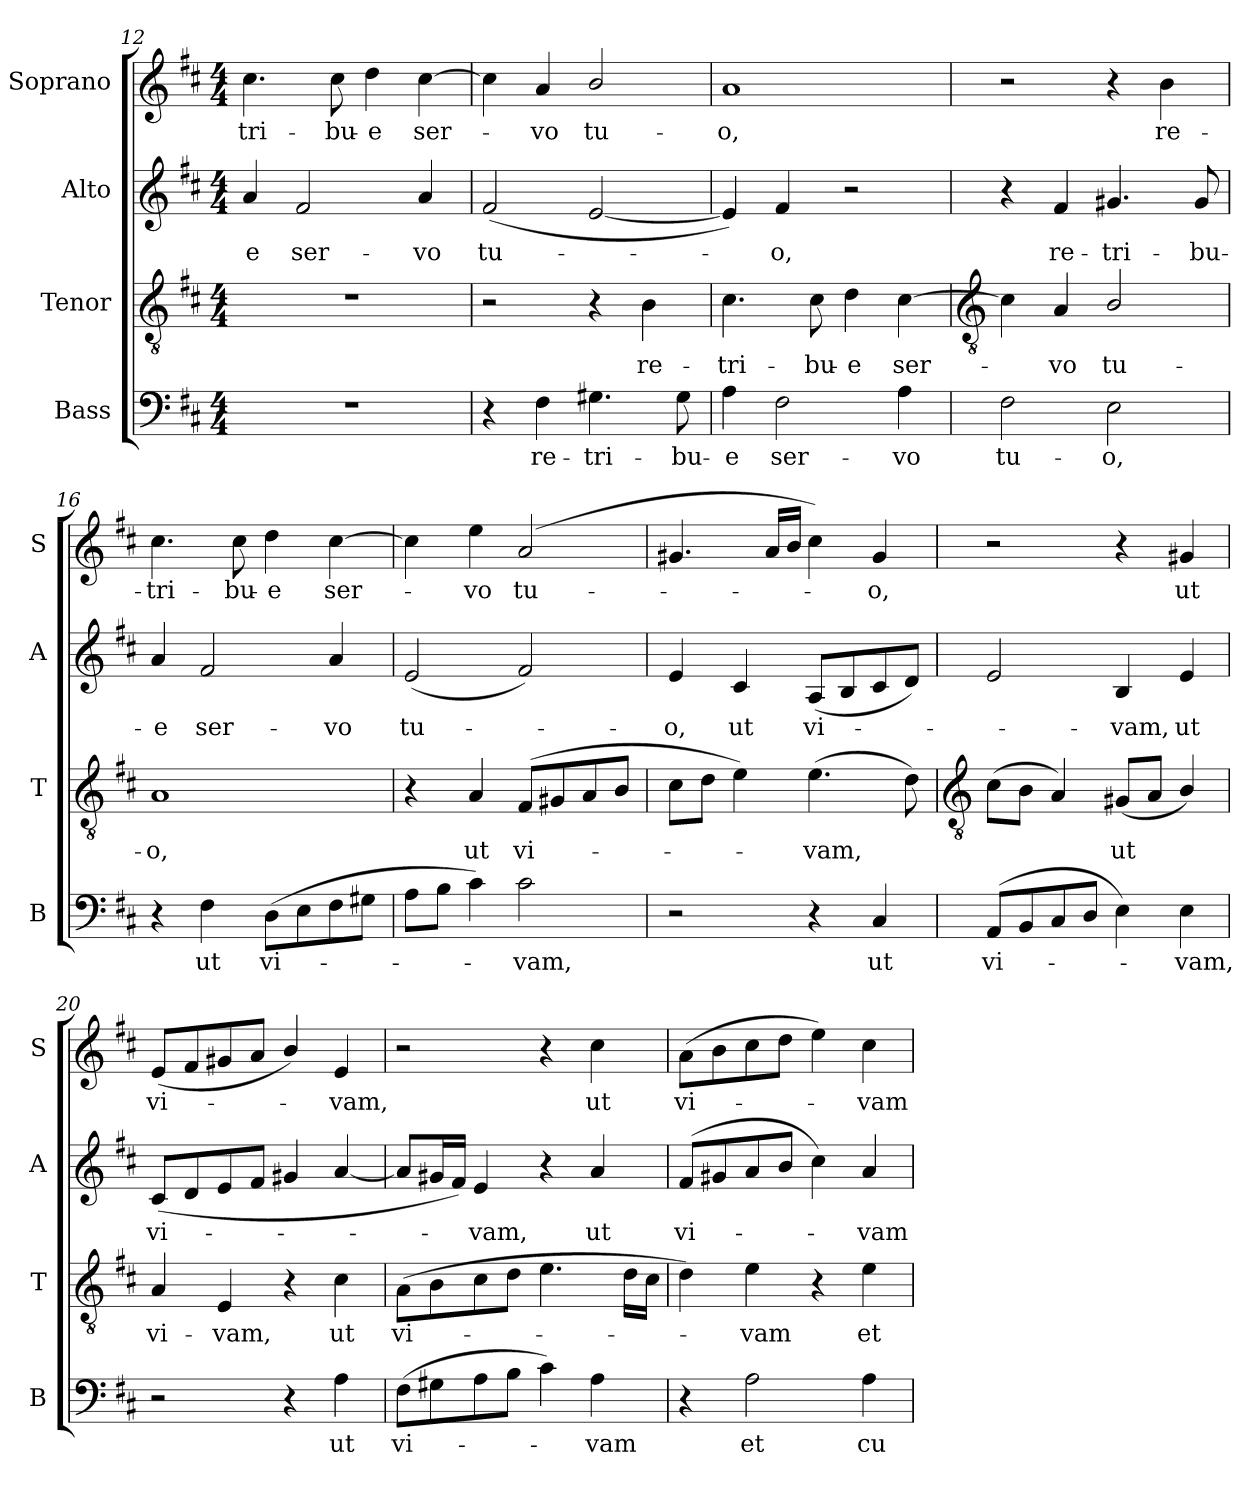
**kern	**text	**kern	**text	**kern	**text	**kern	**text
*part4	*part4	*part3	*part3	*part2	*part2	*part1	*part1
*staff4	*staff4	*staff3	*staff3	*staff2	*staff2	*staff1	*staff1
*I"Bass	*	*I"Tenor	*	*I"Alto	*	*I"Soprano	*
*I'B	*	*I'T	*	*I'A	*	*I'S	*
*clefF4	*	*clefGv2	*	*clefG2	*	*clefG2	*
*k[f#c#]	*	*k[f#c#]	*	*k[f#c#]	*	*k[f#c#]	*
*D:	*	*D:	*	*D:	*	*D:	*
*M4/4	*	*M4/4	*	*M4/4	*	*M4/4	*
=12	=12	=12	=12	=12	=12	=12	=12
!	!	!	!	!	!LO:LY:b	!	!LO:LY:b
1r	.	1r	.	4a	-e	4.cc#	-tri-
!	!	!	!	!	!LO:LY:b	!	!
.	.	.	.	2f#	ser-	.	.
!	!	!	!	!	!	!	!LO:LY:b
.	.	.	.	.	.	8cc#	-bu-
!	!	!	!	!	!	!	!LO:LY:b
.	.	.	.	.	.	4dd	-e
!	!	!	!	!	!LO:LY:b	!	!LO:LY:b
.	.	.	.	4a	-vo	[4cc#	ser-
=13	=13	=13	=13	=13	=13	=13	=13
!	!	!	!	!	!LO:LY:b	!	!
4r	.	2r	.	(<2f#	tu-	4cc#]	.
!	!LO:LY:b	!	!	!	!	!	!LO:LY:b
4F#	re-	.	.	.	.	4a	vo
!	!LO:LY:b	!	!	!	!	!	!LO:LY:b
4.G#X	-tri-	4r	.	[2e	.	2b/	tu-
!	!	!	!LO:LY:b	!	!	!	!
.	.	4B	re-	.	.	.	.
!	!LO:LY:b	!	!	!	!	!	!
8G#	-bu-	.	.	.	.	.	.
=14	=14	=14	=14	=14	=14	=14	=14
!	!LO:LY:b	!	!LO:LY:b	!	!	!	!LO:LY:b
4A	-e	4.c#	-tri-	4e])	.	1a	-o,
!	!LO:LY:b	!	!	!	!LO:LY:b	!	!
2F#	ser-	.	.	4f#	o,	.	.
!	!	!	!LO:LY:b	!	!	!	!
.	.	8c#	-bu-	.	.	.	.
!	!	!	!LO:LY:b	!	!	!	!
.	.	4d	-e	2r	.	.	.
!	!LO:LY:b	!	!LO:LY:b	!	!	!	!
4A	-vo	[4c#	ser-	.	.	.	.
!!LO:LB:g=z
=15	=15	=15	=15	=15	=15	=15	=15
*	*	*clefGv2	*	*	*	*	*
!	!LO:LY:b	!	!	!	!	!	!
2F#	tu-	4c#]	.	4r	.	2r	.
!	!	!	!LO:LY:b	!	!LO:LY:b	!	!
.	.	4A	vo	4f#	re-	.	.
!	!LO:LY:b	!	!LO:LY:b	!	!LO:LY:b	!	!
2E	-o,	2B/	tu-	4.g#X	-tri-	4r	.
!	!	!	!	!	!	!	!LO:LY:b
.	.	.	.	.	.	4b	re-
!	!	!	!	!	!LO:LY:b	!	!
.	.	.	.	8g#	-bu-	.	.
=16	=16	=16	=16	=16	=16	=16	=16
!	!	!	!LO:LY:b	!	!LO:LY:b	!	!LO:LY:b
4r	.	1A	-o,	4a	-e	4.cc#	-tri-
!	!LO:LY:b	!	!	!	!LO:LY:b	!	!
4F#	ut	.	.	2f#	ser-	.	.
!	!	!	!	!	!	!	!LO:LY:b
.	.	.	.	.	.	8cc#	-bu-
!	!LO:LY:b	!	!	!	!	!	!LO:LY:b
(>8DL	vi-	.	.	.	.	4dd	-e
8E	.	.	.	.	.	.	.
!	!	!	!	!	!LO:LY:b	!	!LO:LY:b
8F#	.	.	.	4a	-vo	[4cc#	ser-
8G#XJ	.	.	.	.	.	.	.
=17	=17	=17	=17	=17	=17	=17	=17
!	!	!	!	!	!LO:LY:b	!	!
8AL	.	4r	.	(<2e	tu-	4cc#]	.
8BJ	.	.	.	.	.	.	.
!	!	!	!LO:LY:b	!	!	!	!LO:LY:b
4c#)	.	4A	ut	.	.	4ee	vo
!	!LO:LY:b	!	!LO:LY:b	!	!	!	!LO:LY:b
2c#	vam,	(>8F#L	vi-	2f#)	.	(<2a	tu-
.	.	8G#X	.	.	.	.	.
.	.	8A	.	.	.	.	.
.	.	8BJ	.	.	.	.	.
=18	=18	=18	=18	=18	=18	=18	=18
!	!	!	!	!	!LO:LY:b	!	!
2r	.	8c#L	.	4e	o,	4.g#X	.
.	.	8dJ	.	.	.	.	.
!	!	!	!	!	!LO:LY:b	!	!
.	.	4e)	.	4c#	ut	.	.
.	.	.	.	.	.	16aLL	.
.	.	.	.	.	.	16bJJ	.
!	!	!	!LO:LY:b	!	!LO:LY:b	!	!
4r	.	(>4.e	vam,	(<8AL	vi-	4cc#)	.
.	.	.	.	8B	.	.	.
!	!LO:LY:b	!	!	!	!	!	!LO:LY:b
4C#	ut	.	.	8c#	.	4g#	o,
.	.	8d)	.	8dJ)	.	.	.
!!LO:LB:g=z
=19	=19	=19	=19	=19	=19	=19	=19
*	*	*clefGv2	*	*	*	*	*
!	!LO:LY:b	!	!	!	!	!	!
(<8AAL	vi-	(>8c#L	.	2e	.	2r	.
8BB	.	8BJ	.	.	.	.	.
8C#	.	4A)	.	.	.	.	.
8DJ	.	.	.	.	.	.	.
!	!	!	!LO:LY:b	!	!LO:LY:b	!	!
4E)	.	(<8G#XL	ut	4B	-vam,	4r	.
.	.	8AJ	.	.	.	.	.
!	!LO:LY:b	!	!	!	!LO:LY:b	!	!LO:LY:b
4E	vam,	4B/)	.	4e	ut	4g#X	ut
=20	=20	=20	=20	=20	=20	=20	=20
!	!	!	!LO:LY:b	!	!LO:LY:b	!	!LO:LY:b
2r	.	4A	vi-	(<8c#L	vi-	(<8eL	vi-
.	.	.	.	8d	.	8f#	.
!	!	!	!LO:LY:b	!	!	!	!
.	.	4E	-vam,	8e	.	8g#X	.
.	.	.	.	8f#J	.	8aJ	.
4r	.	4r	.	4g#X	.	4b/)	.
!	!LO:LY:b	!	!LO:LY:b	!	!	!	!LO:LY:b
4A	ut	4c#	ut	[4a	.	4e	vam,
=21	=21	=21	=21	=21	=21	=21	=21
!	!LO:LY:b	!	!LO:LY:b	!	!	!	!
(>8F#L	vi-	(>8AL	vi-	8aL]	.	2r	.
8G#X	.	8B	.	16g#XL	.	.	.
.	.	.	.	16f#JJ)	.	.	.
!	!	!	!	!	!LO:LY:b	!	!
8A	.	8c#	.	4e	-vam,	.	.
8BJ	.	8dJ	.	.	.	.	.
4c#)	.	4.e	.	4r	.	4r	.
!	!LO:LY:b	!	!	!	!LO:LY:b	!	!LO:LY:b
4A	vam	.	.	4a	ut	4cc#	ut
.	.	16dLL	.	.	.	.	.
.	.	16c#JJ	.	.	.	.	.
=22	=22	=22	=22	=22	=22	=22	=22
!	!	!	!	!	!LO:LY:b	!	!LO:LY:b
4r	.	4d)	.	(<8f#L	vi-	(>8aL	vi-
.	.	.	.	8g#X	.	8b	.
!	!LO:LY:b	!	!LO:LY:b	!	!	!	!
2A	et	4e	vam	8a	.	8cc#	.
.	.	.	.	8bJ	.	8ddJ	.
.	.	4r	.	4cc#)	.	4ee)	.
!	!LO:LY:b	!	!LO:LY:b	!	!LO:LY:b	!	!LO:LY:b
4A	cu-	4e	et	4a	-vam	4cc#	vam
=	=	=	=	=	=	=	=
*-	*-	*-	*-	*-	*-	*-	*-
